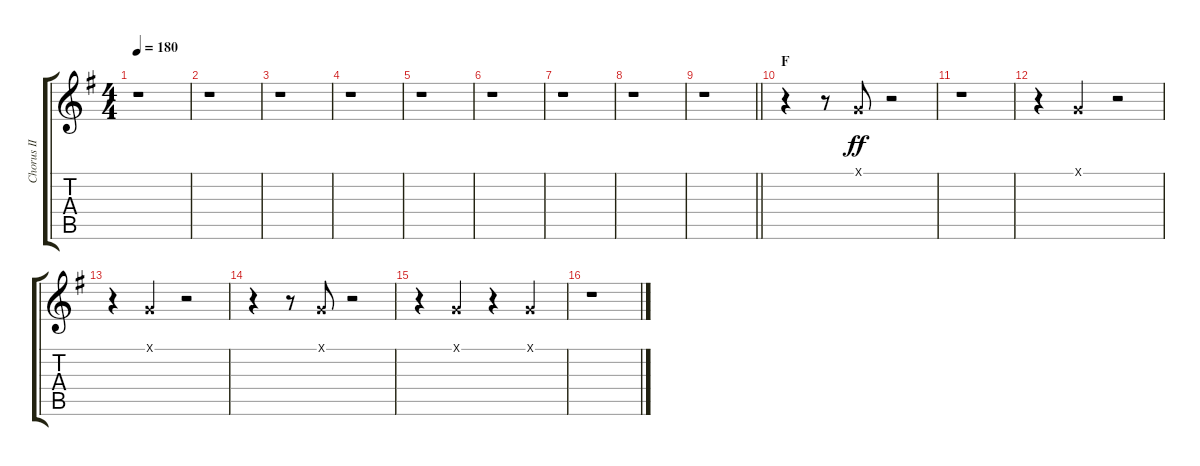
\track ("Chorus II" "Chorus II") {instrument voiceoohs}
\staff {score tabs}
\tuning (E4 B3 G3 D3 A2 E2) {hide}
\ts (4 4)
\tempo 180
\clef g2
\ks g
r.1{dy ff} |
r.1 |
r.1 |
r.1 |
r.1 |
r.1 |
r.1 |
r.1 |
\barLineRight lightlight
r.1 |
\section ("" "F")
r.4 r.8 3.1{x}.8 r.2 |
r.1 |
r.4 3.1{x}.4 r.2 |
r.4 3.1{x}.4 r.2 |
r.4 r.8 3.1{x}.8 r.2 |
r.4 3.1{x}.4 r.4 3.1{x}.4 |
r.1
